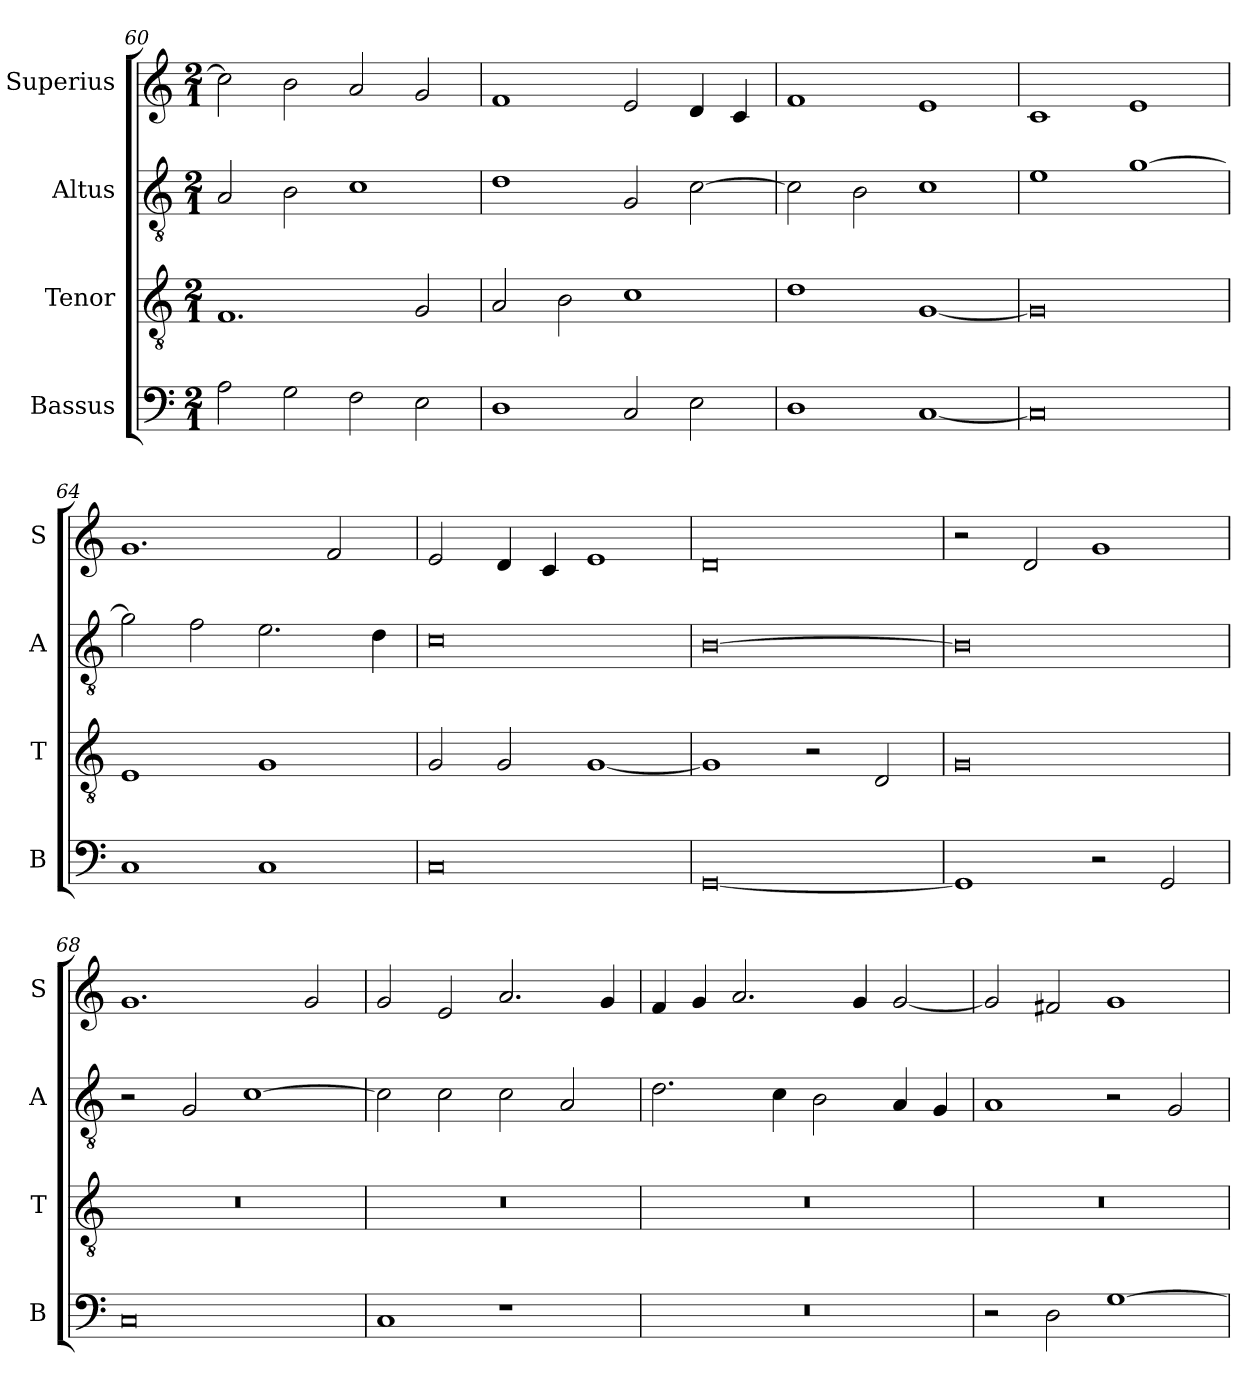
**kern	**kern	**kern	**kern
*part4	*part3	*part2	*part1
*staff4	*staff3	*staff2	*staff1
*I"Bassus	*I"Tenor	*I"Altus	*I"Superius
*I'B	*I'T	*I'A	*I'S
*clefF4	*clefGv2	*clefGv2	*clefG2
*k[]	*k[]	*k[]	*k[]
*C:	*C:	*C:	*C:
*M2/1	*M2/1	*M2/1	*M2/1
=60	=60	=60	=60
2A	1.F	2A	2cc]
2G	.	2B	2b
2F	.	1c	2a
2E	2G	.	2g
=61	=61	=61	=61
1D	2A	1d	1f
.	2B	.	.
2C	1c	2G	2e
2E	.	[2c	4d
.	.	.	4c
=62	=62	=62	=62
1D	1d	2c]	1f
.	.	2B	.
[1C	[1G	1c	1e
=63	=63	=63	=63
0C]	0G]	1e	1c
.	.	[1g	1e
=64	=64	=64	=64
1C	1E	2g]	1.g
.	.	2f	.
1C	1G	2.e	.
.	.	.	2f
.	.	4d	.
=65	=65	=65	=65
0C	2G	0c	2e
.	2G	.	4d
.	.	.	4c
.	[1G	.	1e
=66	=66	=66	=66
[0GG	1G]	[0B	0d
.	2r	.	.
.	2D	.	.
=67	=67	=67	=67
1GG]	0G	0B]	2r
.	.	.	2d
2r	.	.	1g
2GG	.	.	.
=68	=68	=68	=68
0C	0r	2r	1.g
.	.	2G	.
.	.	[1c	.
.	.	.	2g
=69	=69	=69	=69
1C	0r	2c]	2g
.	.	2c	2e
1r	.	2c	2.a
.	.	2A	.
.	.	.	4g
=70	=70	=70	=70
0r	0r	2.d	4f
.	.	.	4g
.	.	.	2.a
.	.	4c	.
.	.	2B	.
.	.	.	4g
.	.	4A	[2g
.	.	4G	.
=71	=71	=71	=71
2r	0r	1A	2g]
2D	.	.	2f#X
[1G	.	2r	1g
.	.	2G	.
=	=	=	=
*-	*-	*-	*-
